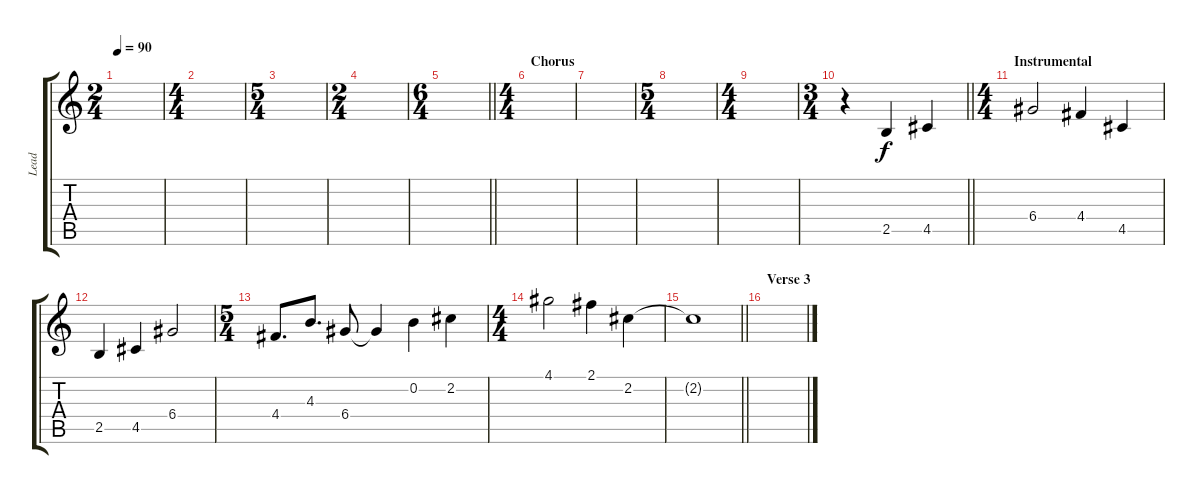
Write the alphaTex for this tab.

\track ("Lead" "Lead") {instrument distortionguitar}
\staff {score tabs}
\tuning (E4 B3 G3 D3 A2 E2) {hide}
\ts (2 4)
\tempo 90
\clef g2
\ks c
|
\ts (4 4)
|
\ts (5 4)
|
\ts (2 4)
|
\ts (6 4)
\barLineRight lightlight
|
\ts (4 4)
\section ("" "Chorus")
|
|
\ts (5 4)
|
\ts (4 4)
|
\ts (3 4)
\barLineRight lightlight
r.4 2.5.4 4.5.4 |
\ts (4 4)
\section ("" "Instrumental")
6.4.2 4.4.4 4.5.4 |
2.5.4 4.5.4 6.4.2 |
\ts (5 4)
4.4.8{d} 4.3.8{d} 6.4.8 6.4{t}.4 0.2.4 2.2.4 |
\ts (4 4)
4.1.2 2.1.4 2.2.4 |
\barLineRight lightlight
2.2{t}.1 |
\section ("" "Verse 3")
